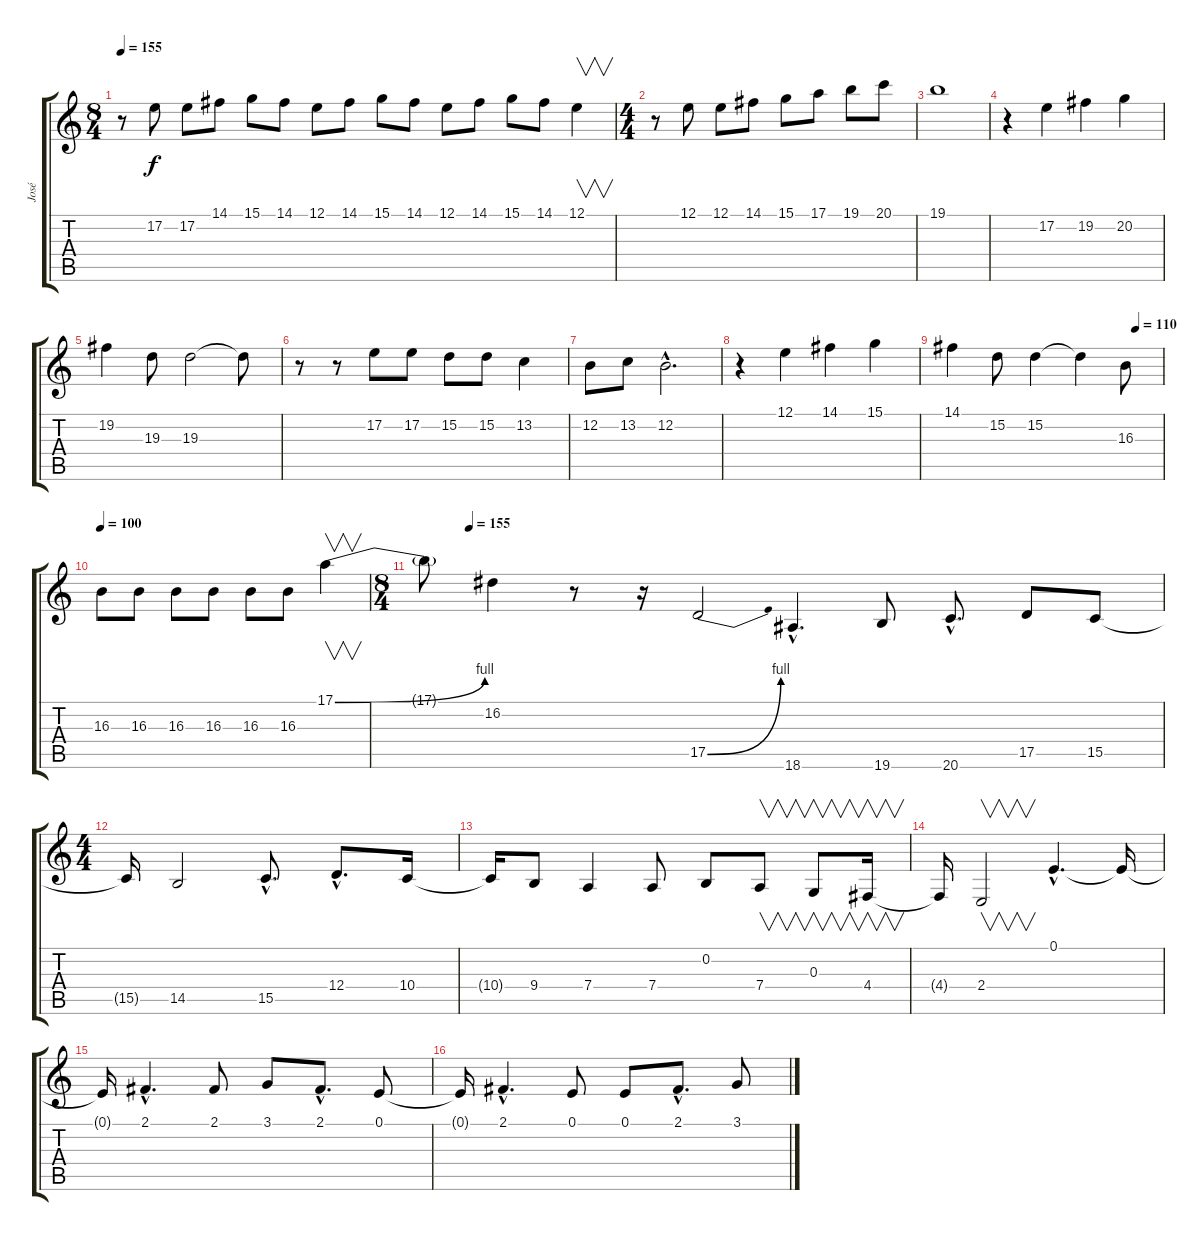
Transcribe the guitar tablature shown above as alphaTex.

\track ("José" "José") {instrument lead5charang}
\staff {score tabs}
\tuning (E4 B3 G3 D3 A2 E2) {hide}
\ts (8 4)
\tempo 155
\clef g2
\ks c
r.8{dy f} 17.2.8 17.2.8 14.1.8 15.1.8 14.1.8 12.1.8 14.1.8 15.1.8 14.1.8 12.1.8 14.1.8 15.1.8 14.1.8 12.1.4{v} |
\ts (4 4)
r.8 12.1.8 12.1.8 14.1.8 15.1.8 17.1.8 19.1.8 20.1.8 |
19.1.1 |
r.4 17.2.4 19.2.4 20.2.4 |
19.2.4 19.3.8 19.3.2 19.3{t}.8 |
r.8 r.8 17.2.8 17.2.8 15.2.8 15.2.8 13.2.4 |
12.2.8 13.2.8 12.2{hac}.2{d} |
r.4 12.1.4 14.1.4 15.1.4 |
\tempo (110 0.875)
14.1.4 15.2.8 15.2.4 15.2{t}.4 16.3.8 |
\tempo 100
16.3.8 16.3.8 16.3.8 16.3.8 16.3.8 16.3.8 17.1{be (bend 0 0 60 4)}.4{v} |
\ts (8 4)
\tempo (155 0.0625)
17.1{t}.8 16.2.4 r.8 r.16 17.5{be (bend 0 0 60 4)}.2 18.6{hac}.4{d} 19.6.8 20.6{hac}.8{d} 17.5.8 15.5.8 |
\ts (4 4)
15.5{t}.16 14.5.2 15.5{hac}.8{d} 12.4{hac}.8{d} 10.4.16 |
10.4{t}.16 9.4.8 7.4.4 7.4.8 0.2.8 7.4.8{v} 0.3.8{v} 4.4.16{v} |
4.4{t}.16 2.4.2{v} 0.1{hac}.4{d} 0.1{t}.16 |
0.1{t}.16 2.1{hac}.4{d} 2.1.8 3.1.8 2.1{hac}.8{d} 0.1.8 |
0.1{t}.16 2.1{hac}.4{d} 0.1.8 0.1.8 2.1{hac}.8{d} 3.1.8
